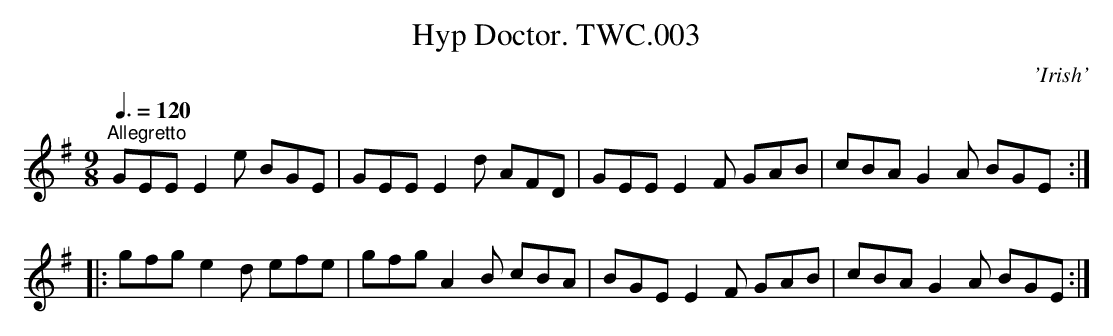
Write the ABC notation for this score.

X:1
T:Hyp Doctor. TWC.003
M:9/8
L:1/8
Q:3/8=120
C:'Irish'
K:Em
"^Allegretto"GEE E2e BGE|GEE E2d AFD|GEE E2F GAB|cBA G2A BGE:|!
|:gfg e2d efe|gfg A2B cBA|BGE E2F GAB|cBA G2A BGE:|
